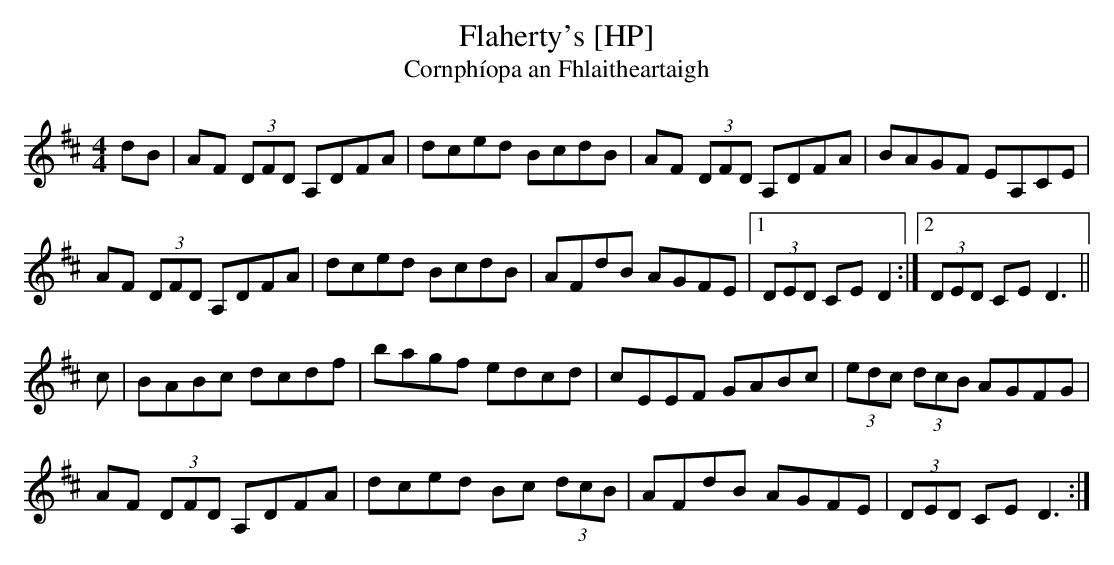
X:1
T: Flaherty's [HP]
T: Cornph\'iopa an Fhlaitheartaigh
L: 1/8
M: 4/4
K: D
dB|AF (3DFD A,DFA|dced BcdB|AF (3DFD A,DFA|BAGF EA,CE|
AF (3DFD A,DFA|dced BcdB|AFdB AGFE|1 (3DED CE D2 :|2\
(3DED CE D3 ||
c|BABc dcdf|bagf edcd|cEEF GABc|(3edc (3dcB AGFG|
AF (3DFD A,DFA|dced Bc (3dcB|AFdB AGFE|(3DED CE D3 :|
